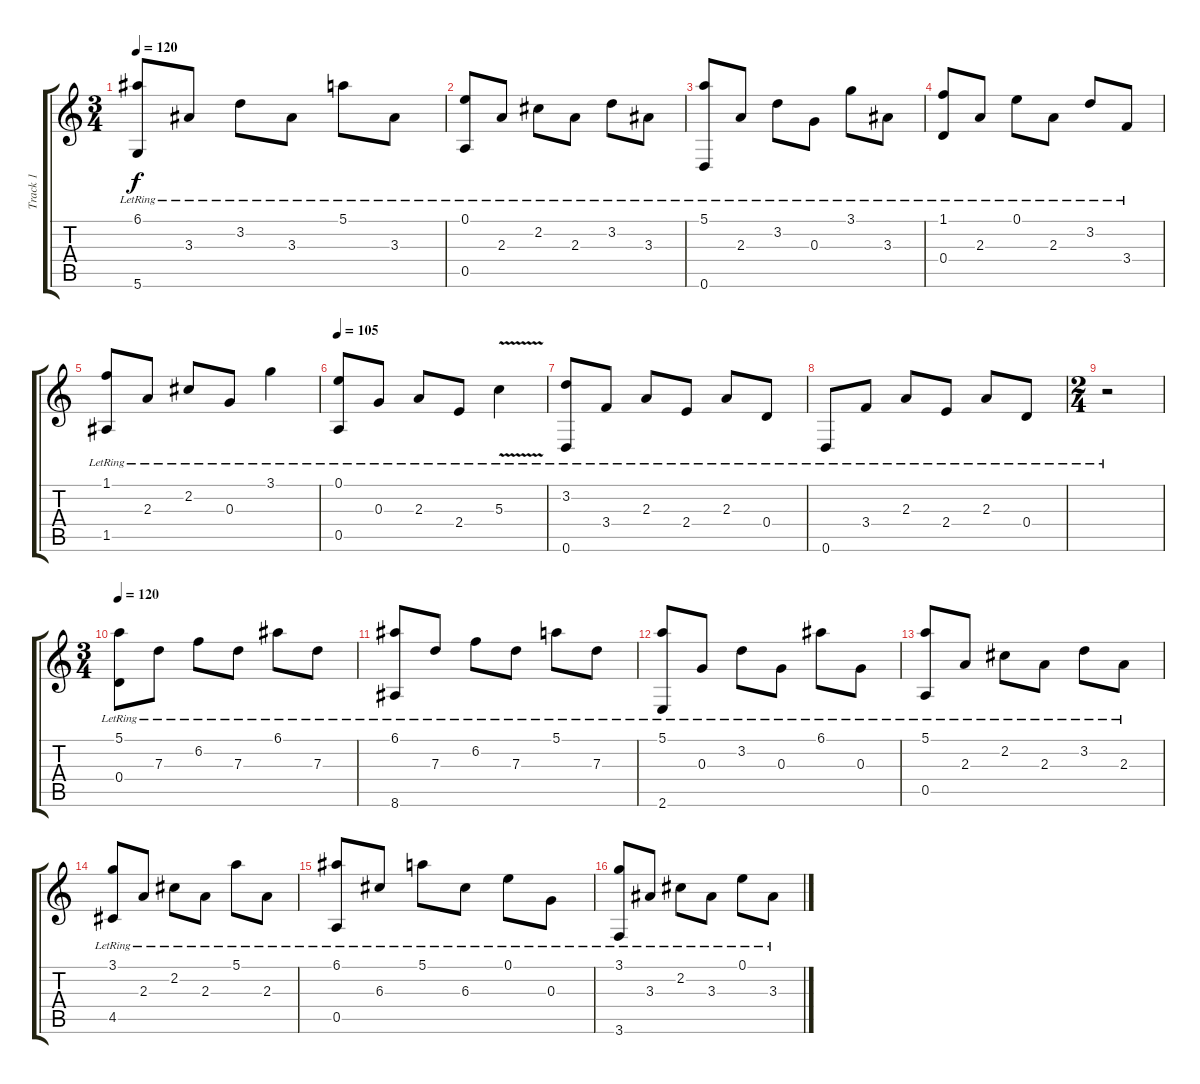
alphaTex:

\track ("Track 1" "Track 1") {instrument acousticguitarnylon}
\staff {score tabs}
\tuning (E4 B3 G3 D3 A2 D2) {hide}
\ts (3 4)
\tempo 120
\clef g2
\ks c
(6.1{lr} 5.6{lr}).8{dy f} 3.3{lr}.8 3.2{lr}.8 3.3{lr}.8 5.1{lr}.8 3.3{lr}.8 |
(0.1{lr} 0.5{lr}).8 2.3{lr}.8 2.2{lr}.8 2.3{lr}.8 3.2{lr}.8 3.3{lr}.8 |
(5.1 0.6{lr}).8 2.3{lr}.8 3.2{lr}.8 0.3{lr}.8 3.1{lr}.8 3.3{lr}.8 |
(1.1{lr} 0.4{lr}).8 2.3{lr}.8 0.1{lr}.8 2.3{lr}.8 3.2{lr}.8 3.4{lr}.8 |
(1.1{lr} 1.5{lr}).8 2.3{lr}.8 2.2{lr}.8 0.3{lr}.8 3.1{lr}.4 |
\tempo 105
(0.1{lr} 0.5{lr}).8 0.3{lr}.8 2.3{lr}.8 2.4{lr}.8 5.3{v lr}.4 |
(3.2{lr} 0.6{lr}).8 3.4{lr}.8 2.3{lr}.8 2.4{lr}.8 2.3{lr}.8 0.4{lr}.8 |
0.6{lr}.8 3.4{lr}.8 2.3{lr}.8 2.4{lr}.8 2.3{lr}.8 0.4{lr}.8 |
\ts (2 4)
r.2 |
\ts (3 4)
\tempo 120
(5.1{lr} 0.4{lr}).8 7.3{lr}.8 6.2{lr}.8 7.3{lr}.8 6.1{lr}.8 7.3{lr}.8 |
(6.1{lr} 8.6{lr}).8 7.3{lr}.8 6.2{lr}.8 7.3{lr}.8 5.1{lr}.8 7.3{lr}.8 |
(5.1{lr} 2.6{lr}).8 0.3{lr}.8 3.2{lr}.8 0.3{lr}.8 6.1{lr}.8 0.3{lr}.8 |
(5.1{lr} 0.5{lr}).8 2.3{lr}.8 2.2{lr}.8 2.3{lr}.8 3.2{lr}.8 2.3{lr}.8 |
(3.1{lr} 4.5{lr}).8 2.3{lr}.8 2.2{lr}.8 2.3{lr}.8 5.1{lr}.8 2.3{lr}.8 |
(6.1{lr} 0.5{lr}).8 6.3{lr}.8 5.1{lr}.8 6.3{lr}.8 0.1{lr}.8 0.3{lr}.8 |
(3.1{lr} 3.6{lr}).8 3.3{lr}.8 2.2{lr}.8 3.3{lr}.8 0.1{lr}.8 3.3{lr}.8
